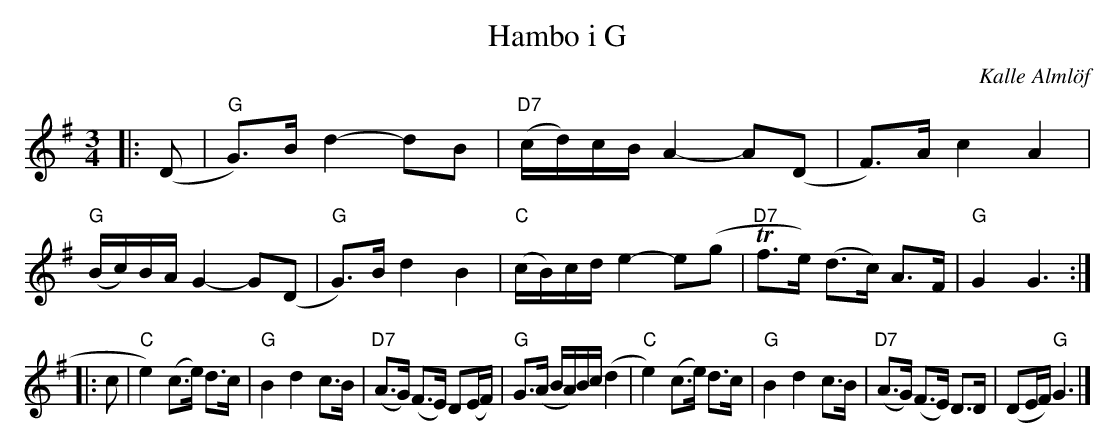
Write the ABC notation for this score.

X:1
T: Hambo i G
O: Kalle Alml\"of
M: 3/4
L: 1/8
K: G
|: (D \
| "G"G)>B d2- dB | "D7"(c/d/)c/B/ A2- A(D | F)>A c2 A2 | "G"(B/c/)B/A/ G2- G(D \
| "G"G)>B d2 B2 | "C"(c/B/)c/d/ e2- e(g | "D7"Tf>e) (d>c) A>F | "G"G2 G3 :|
|: c \
| "C"e2) (c>e) d>c | "G"B2 d2 c>B | "D7"(A>G) (F>E) D(E/F/) | "G"G>(A B/A/)B/c/ (d2 \
| "C"e2) (c>e) d>c | "G"B2 d2 c>B | "D7"(A>G) (F>E) D>D | (DE/F/) "G"G3 |]
